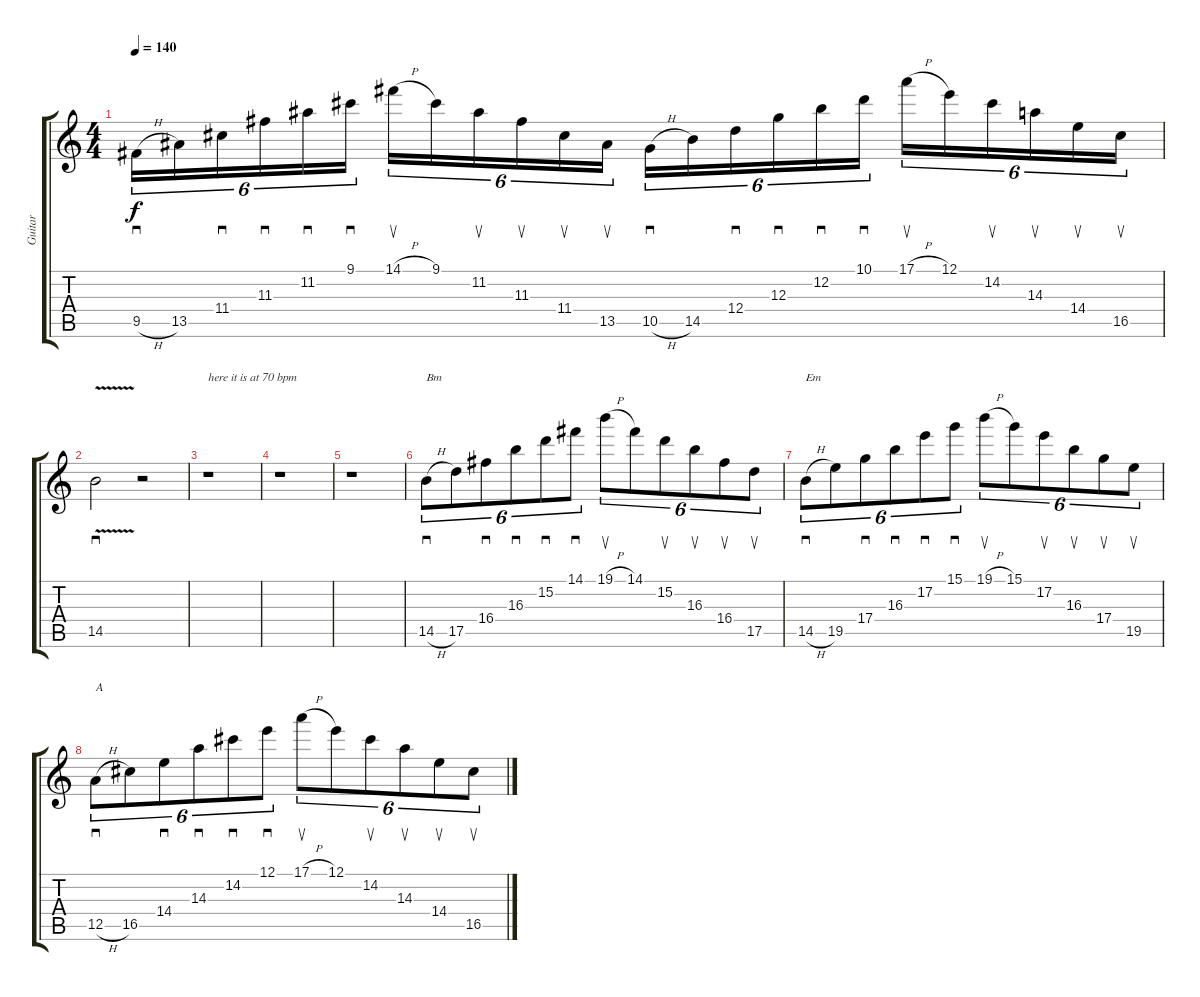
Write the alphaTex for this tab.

\track ("Guitar" "Guitar") {instrument overdrivenguitar}
\staff {score tabs}
\tuning (E4 B3 G3 D3 A2 E2) {hide}
\ts (4 4)
\tempo 140
\clef g2
\ks c
9.5{h}.16{sd tu (6 4) dy f} 13.5.16{tu (6 4)} 11.4.16{sd tu (6 4)} 11.3.16{sd tu (6 4)} 11.2.16{sd tu (6 4)} 9.1.16{sd tu (6 4)} 14.1{h}.16{su tu (6 4)} 9.1.16{tu (6 4)} 11.2.16{su tu (6 4)} 11.3.16{su tu (6 4)} 11.4.16{su tu (6 4)} 13.5.16{su tu (6 4)} 10.5{h}.16{sd tu (6 4)} 14.5.16{tu (6 4)} 12.4.16{sd tu (6 4)} 12.3.16{sd tu (6 4)} 12.2.16{sd tu (6 4)} 10.1.16{sd tu (6 4)} 17.1{h}.16{su tu (6 4)} 12.1.16{tu (6 4)} 14.2.16{su tu (6 4)} 14.3.16{su tu (6 4)} 14.4.16{su tu (6 4)} 16.5.16{su tu (6 4)} |
14.5{v}.2{sd} r.2 |
r.1{txt "here it is at 70 bpm"} |
r.1 |
r.1 |
14.5{h}.8{sd tu (6 4) txt "Bm"} 17.5.8{tu (6 4)} 16.4.8{sd tu (6 4)} 16.3.8{sd tu (6 4)} 15.2.8{sd tu (6 4)} 14.1.8{sd tu (6 4)} 19.1{h}.8{su tu (6 4)} 14.1.8{tu (6 4)} 15.2.8{su tu (6 4)} 16.3.8{su tu (6 4)} 16.4.8{su tu (6 4)} 17.5.8{su tu (6 4)} |
14.5{h}.8{sd tu (6 4) txt "Em"} 19.5.8{tu (6 4)} 17.4.8{sd tu (6 4)} 16.3.8{sd tu (6 4)} 17.2.8{sd tu (6 4)} 15.1.8{sd tu (6 4)} 19.1{h}.8{su tu (6 4)} 15.1.8{tu (6 4)} 17.2.8{su tu (6 4)} 16.3.8{su tu (6 4)} 17.4.8{su tu (6 4)} 19.5.8{su tu (6 4)} |
12.5{h}.8{sd tu (6 4) txt "A"} 16.5.8{tu (6 4)} 14.4.8{sd tu (6 4)} 14.3.8{sd tu (6 4)} 14.2.8{sd tu (6 4)} 12.1.8{sd tu (6 4)} 17.1{h}.8{su tu (6 4)} 12.1.8{tu (6 4)} 14.2.8{su tu (6 4)} 14.3.8{su tu (6 4)} 14.4.8{su tu (6 4)} 16.5.8{su tu (6 4)}
